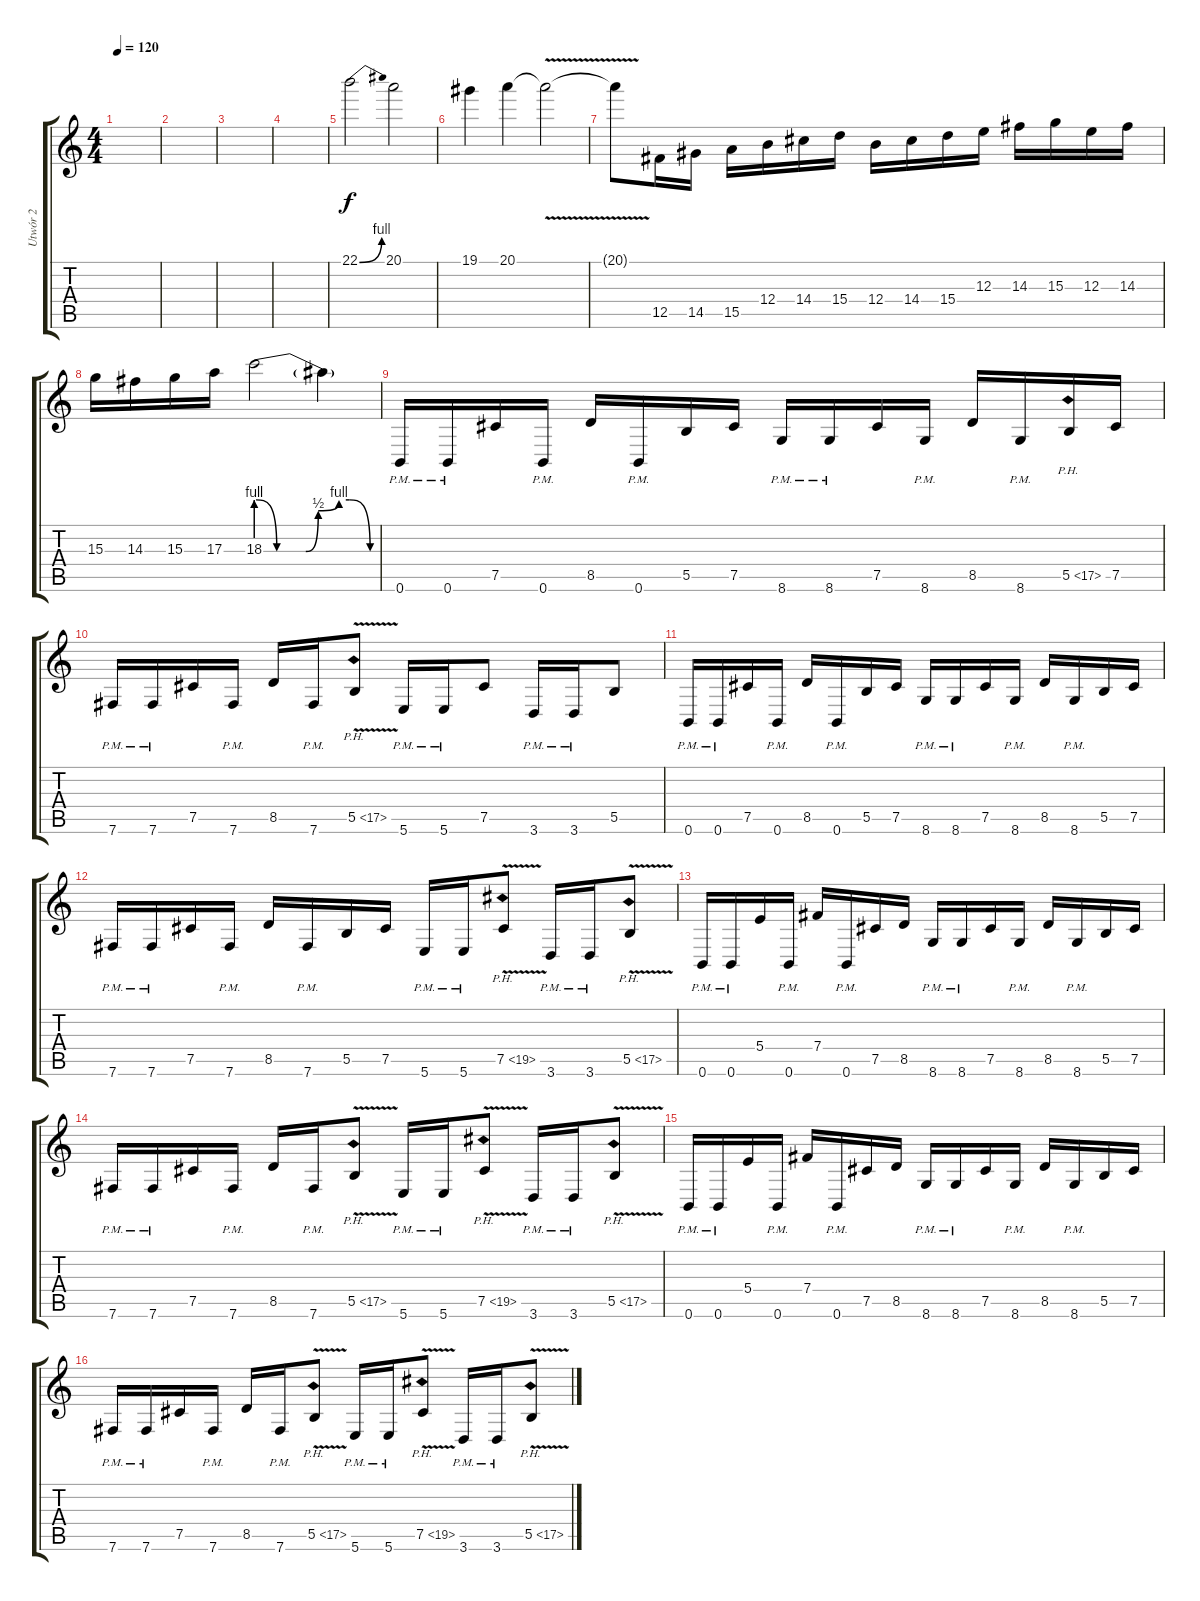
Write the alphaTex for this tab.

\track ("Utwór 2" "Utwór 2") {instrument distortionguitar}
\staff {score tabs}
\tuning (Db4 Ab3 E3 B2 Gb2 B1) {hide}
\ts (4 4)
\tempo 120
\clef g2
\ks c
|
|
|
|
22.1{be (bend 0 0 60 4)}.2 20.1.2 |
19.1.4 20.1.4 20.1{v t}.2 |
20.1{t}.8 12.5.16 14.5.16 15.5.16 12.4.16 14.4.16 15.4.16 12.4.16 14.4.16 15.4.16 12.3.16 14.3.16 15.3.16 12.3.16 14.3.16 |
15.3.16 14.3.16 15.3.16 17.3.16 18.3{be (custom 0 4 10 0 24 0 30 2 40 4 45 4 55 0 60 0)}.2 18.3{t}.4 |
0.6{pm}.16 0.6{pm}.16 7.5.16 0.6{pm}.16 8.5.16 0.6{pm}.16 5.5.16 7.5.16 8.6{pm}.16 8.6{pm}.16 7.5.16 8.6{pm}.16 8.5.16 8.6{pm}.16 5.5{ph 12}.16 7.5.16 |
7.6{pm}.16 7.6{pm}.16 7.5.16 7.6{pm}.16 8.5.16 7.6{pm}.16 5.5{ph 12 v}.8 5.6{pm}.16 5.6{pm}.16 7.5.8 3.6{pm}.16 3.6{pm}.16 5.5.8 |
0.6{pm}.16 0.6{pm}.16 7.5.16 0.6{pm}.16 8.5.16 0.6{pm}.16 5.5.16 7.5.16 8.6{pm}.16 8.6{pm}.16 7.5.16 8.6{pm}.16 8.5.16 8.6{pm}.16 5.5.16 7.5.16 |
7.6{pm}.16 7.6{pm}.16 7.5.16 7.6{pm}.16 8.5.16 7.6{pm}.16 5.5.16 7.5.16 5.6{pm}.16 5.6{pm}.16 7.5{ph 12 v}.8 3.6{pm}.16 3.6{pm}.16 5.5{ph 12 v}.8 |
0.6{pm}.16 0.6{pm}.16 5.4.16 0.6{pm}.16 7.4.16 0.6{pm}.16 7.5.16 8.5.16 8.6{pm}.16 8.6{pm}.16 7.5.16 8.6{pm}.16 8.5.16 8.6{pm}.16 5.5.16 7.5.16 |
7.6{pm}.16 7.6{pm}.16 7.5.16 7.6{pm}.16 8.5.16 7.6{pm}.16 5.5{ph 12 v}.8 5.6{pm}.16 5.6{pm}.16 7.5{ph 12 v}.8 3.6{pm}.16 3.6{pm}.16 5.5{ph 12 v}.8 |
0.6{pm}.16 0.6{pm}.16 5.4.16 0.6{pm}.16 7.4.16 0.6{pm}.16 7.5.16 8.5.16 8.6{pm}.16 8.6{pm}.16 7.5.16 8.6{pm}.16 8.5.16 8.6{pm}.16 5.5.16 7.5.16 |
7.6{pm}.16 7.6{pm}.16 7.5.16 7.6{pm}.16 8.5.16 7.6{pm}.16 5.5{ph 12 v}.8 5.6{pm}.16 5.6{pm}.16 7.5{ph 12 v}.8 3.6{pm}.16 3.6{pm}.16 5.5{ph 12 v}.8
